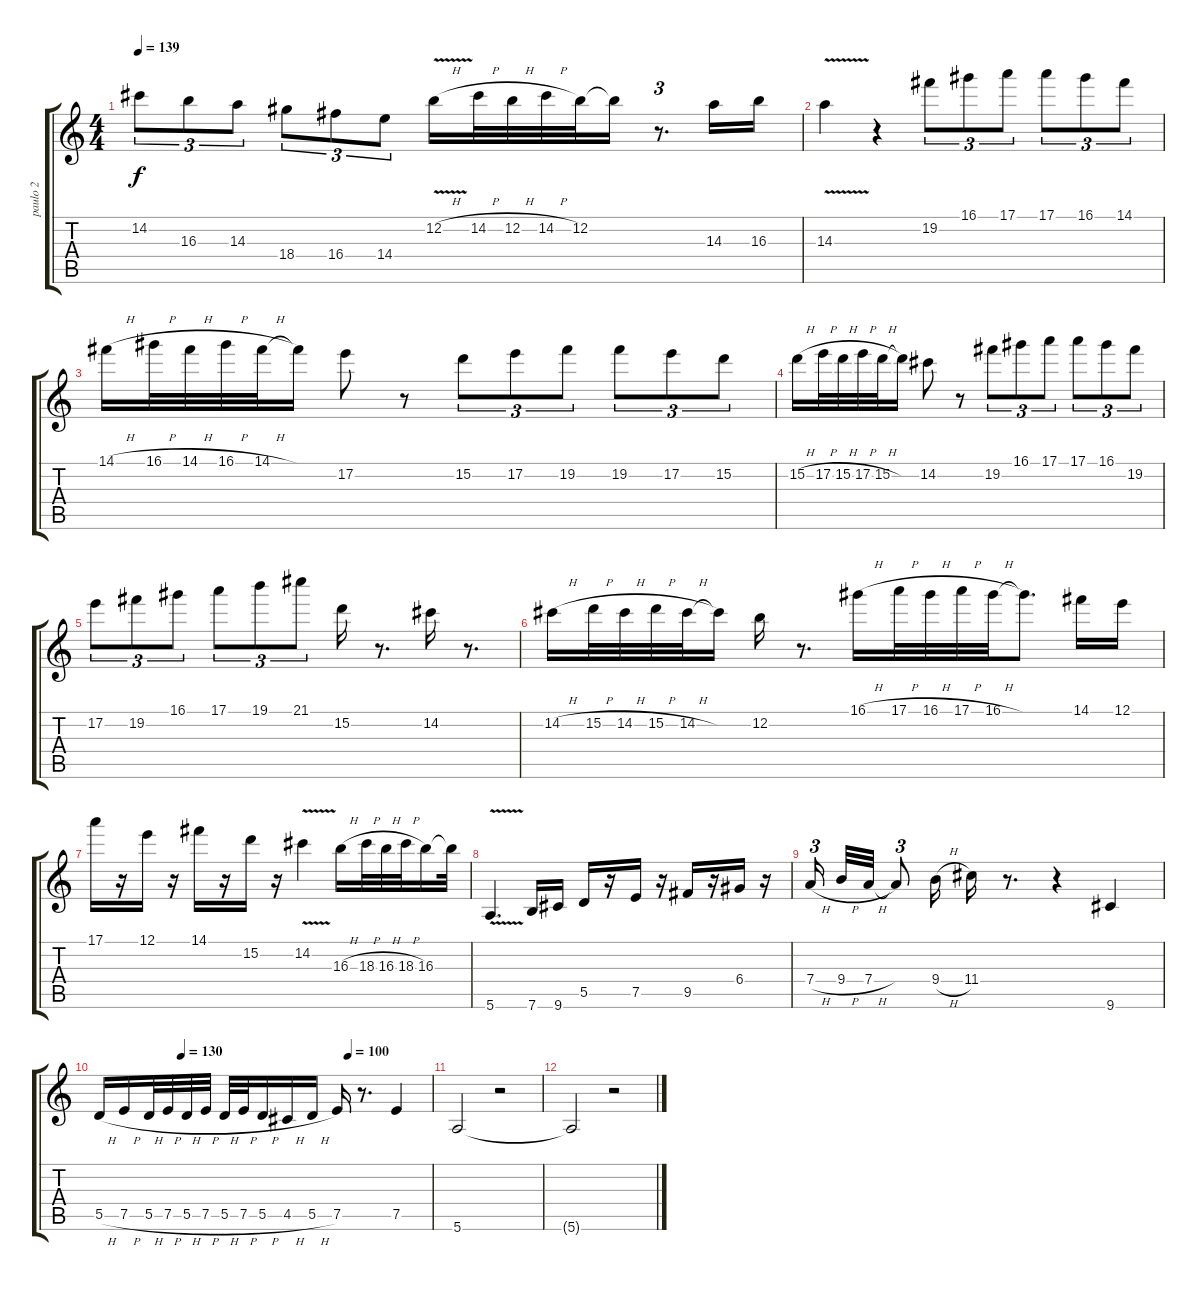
\track ("paulo 2" "paulo 2") {instrument distortionguitar}
\staff {score tabs}
\tuning (E4 B3 G3 D3 A2 E2) {hide}
\ts (4 4)
\tempo 139
\clef g2
\ks c
14.2.8{tu (3 2) dy f} 16.3.8{tu (3 2)} 14.3.8{tu (3 2)} 18.4.8{tu (3 2)} 16.4.8{tu (3 2)} 14.4.8{tu (3 2)} 12.2{v h}.16 14.2{h}.32 12.2{h}.32 14.2{h}.32 12.2.32 12.2{t}.16 r.8{d tu (3 2)} 14.3.16 16.3.16 |
14.3{v}.4 r.4 19.2.8{tu (3 2)} 16.1.8{tu (3 2)} 17.1.8{tu (3 2)} 17.1.8{tu (3 2)} 16.1.8{tu (3 2)} 14.1.8{tu (3 2)} |
14.1{h}.16 16.1{h}.32 14.1{h}.32 16.1{h}.32 14.1{h}.32 14.1{t}.16 17.2.8 r.8 15.2.8{tu (3 2)} 17.2.8{tu (3 2)} 19.2.8{tu (3 2)} 19.2.8{tu (3 2)} 17.2.8{tu (3 2)} 15.2.8{tu (3 2)} |
15.2{h}.16 17.2{h}.32 15.2{h}.32 17.2{h}.32 15.2{h}.32 15.2{t}.16 14.2.8 r.8 19.2.8{tu (3 2)} 16.1.8{tu (3 2)} 17.1.8{tu (3 2)} 17.1.8{tu (3 2)} 16.1.8{tu (3 2)} 19.2.8{tu (3 2)} |
17.2.8{tu (3 2)} 19.2.8{tu (3 2)} 16.1.8{tu (3 2)} 17.1.8{tu (3 2)} 19.1.8{tu (3 2)} 21.1.8{tu (3 2)} 15.2.16 r.8{d} 14.2.16 r.8{d} |
14.2{h}.16 15.2{h}.32 14.2{h}.32 15.2{h}.32 14.2{h}.32 14.2{t}.16 12.2.16 r.8{d} 16.1{h}.16 17.1{h}.32 16.1{h}.32 17.1{h}.32 16.1{h}.32 16.1{t}.8{d} 14.1.16 12.1.16 |
17.1.16 r.16 12.1.16 r.16 14.1.16 r.16 15.2.16 r.16 14.2{v}.4 16.3{h}.16 18.3{h}.32 16.3{h}.32 18.3{h}.32 16.3.16 16.3{t}.32 |
5.6{v}.4{d} 7.6.16 9.6.16 5.5.16 r.16 7.5.16 r.16 9.5.16 r.16 6.4.16 r.16 |
7.4{h}.16{tu (3 2)} 9.4{h}.32 7.4{h}.32 7.4{t}.8{tu (3 2)} 9.4{h}.16 11.4.16 r.8{d} r.4 9.6.4 |
\tempo (130 0.25)
\tempo (100 0.75)
5.5{h}.16 7.5{h}.16 5.5{h}.32 7.5{h}.32 5.5{h}.32 7.5{h}.32 5.5{h}.32 7.5{h}.32 5.5{h}.16 4.5{h}.16 5.5{h}.16 7.5.16 r.8{d} 7.5.4 |
5.6.2 r.2{volume 0} |
5.6{t}.2 r.2
